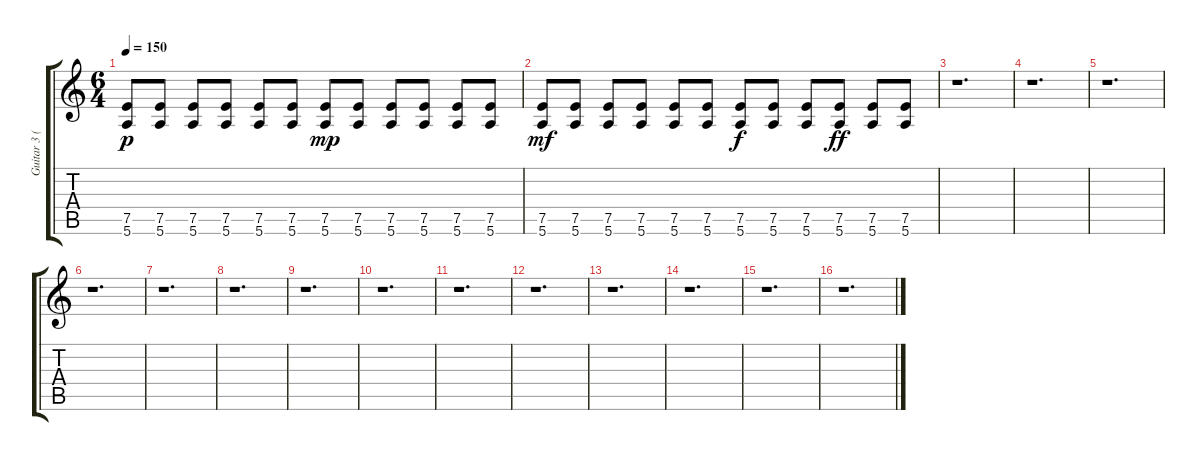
\track ("Guitar 3 (Fill guitar)" "Guitar 3 (") {instrument overdrivenguitar}
\staff {score tabs}
\tuning (E4 B3 G3 D3 A2 E2) {hide}
\ts (6 4)
\tempo 150
\clef g2
\ks c
(7.5 5.6).8{dy p instrument electricguitarmuted} (7.5 5.6).8 (7.5 5.6).8 (7.5 5.6).8 (7.5 5.6).8 (7.5 5.6).8 (7.5 5.6).8{dy mp} (7.5 5.6).8 (7.5 5.6).8 (7.5 5.6).8 (7.5 5.6).8 (7.5 5.6).8 |
(7.5 5.6).8{dy mf instrument overdrivenguitar} (7.5 5.6).8 (7.5 5.6).8 (7.5 5.6).8 (7.5 5.6).8 (7.5 5.6).8 (7.5 5.6).8{dy f} (7.5 5.6).8 (7.5 5.6).8 (7.5 5.6).8{dy ff} (7.5 5.6).8 (7.5 5.6).8 |
r.1{d} |
r.1{d} |
r.1{d} |
r.1{d} |
r.1{d} |
r.1{d} |
r.1{d} |
r.1{d} |
r.1{d} |
r.1{d} |
r.1{d} |
r.1{d} |
r.1{d} |
r.1{d}
